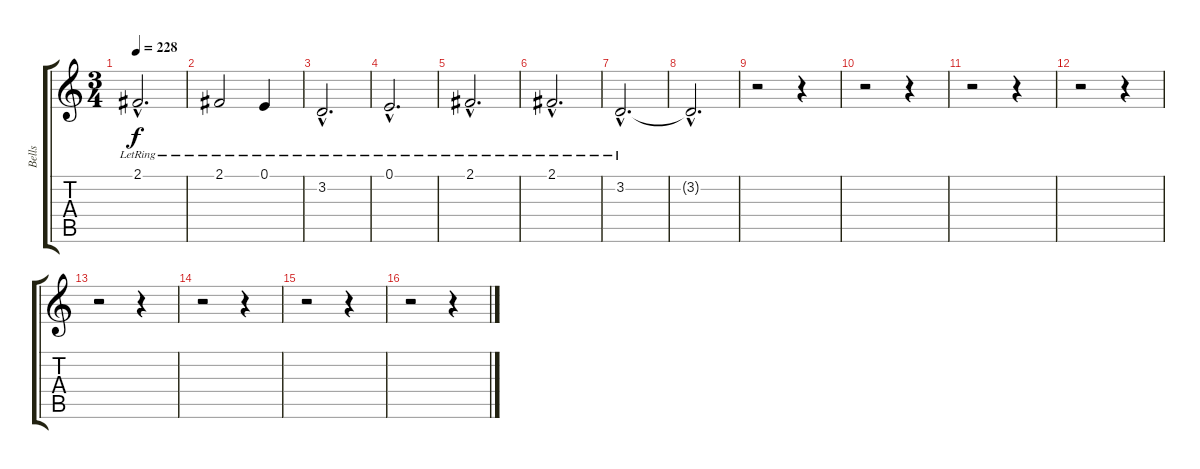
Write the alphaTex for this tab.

\track ("Bells" "Bells") {instrument tubularbells}
\staff {score tabs}
\tuning (E4 B3 G3 D3 A2 E2) {hide}
\ts (3 4)
\tempo 228
\clef g2
\ks c
2.1{hac lr}.2{d dy f} |
2.1{lr}.2 0.1{lr}.4 |
3.2{hac lr}.2{d} |
0.1{hac lr}.2{d} |
2.1{hac lr}.2{d} |
2.1{hac lr}.2{d} |
3.2{hac lr}.2{d} |
3.2{hac t}.2{d} |
r.2 r.4 |
r.2 r.4 |
r.2 r.4 |
r.2 r.4 |
r.2 r.4 |
r.2 r.4 |
r.2 r.4 |
r.2 r.4
